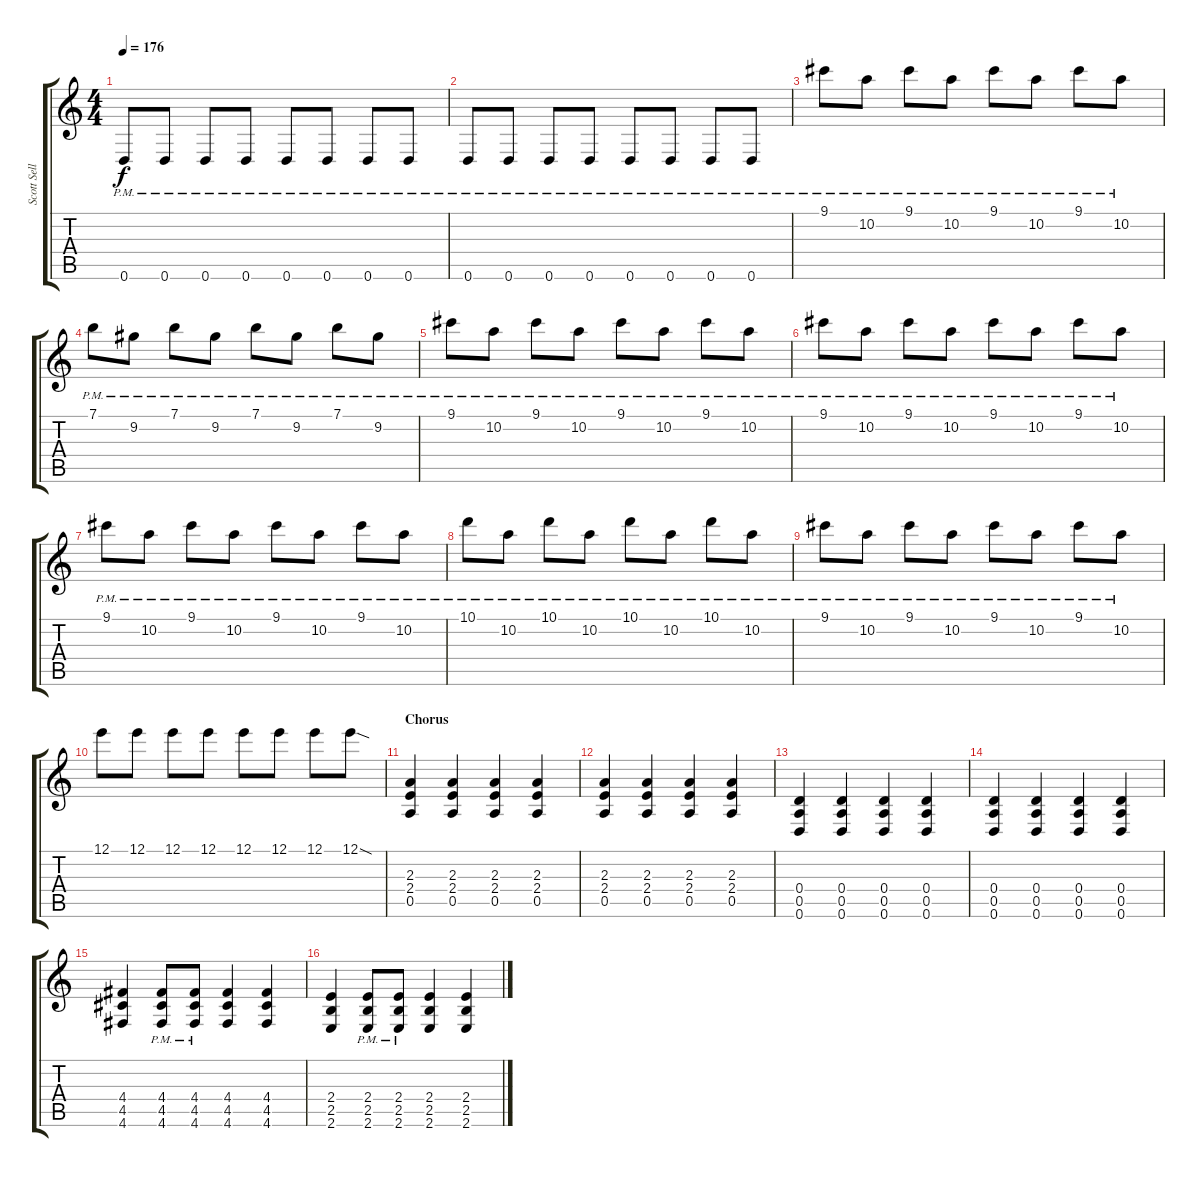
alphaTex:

\track ("Scott Sellers" "Scott Sell") {instrument distortionguitar}
\staff {score tabs}
\tuning (E4 B3 G3 D3 A2 D2) {hide}
\ts (4 4)
\tempo 176
\clef g2
\ks c
0.6{pm}.8{dy f} 0.6{pm}.8 0.6{pm}.8 0.6{pm}.8 0.6{pm}.8 0.6{pm}.8 0.6{pm}.8 0.6{pm}.8 |
0.6{pm}.8 0.6{pm}.8 0.6{pm}.8 0.6{pm}.8 0.6{pm}.8 0.6{pm}.8 0.6{pm}.8 0.6{pm}.8 |
9.1{pm}.8 10.2{pm}.8 9.1{pm}.8 10.2{pm}.8 9.1{pm}.8 10.2{pm}.8 9.1{pm}.8 10.2{pm}.8 |
7.1{pm}.8 9.2{pm}.8 7.1{pm}.8 9.2{pm}.8 7.1{pm}.8 9.2{pm}.8 7.1{pm}.8 9.2{pm}.8 |
9.1{pm}.8 10.2{pm}.8 9.1{pm}.8 10.2{pm}.8 9.1{pm}.8 10.2{pm}.8 9.1{pm}.8 10.2{pm}.8 |
9.1{pm}.8 10.2{pm}.8 9.1{pm}.8 10.2{pm}.8 9.1{pm}.8 10.2{pm}.8 9.1{pm}.8 10.2{pm}.8 |
9.1{pm}.8 10.2{pm}.8 9.1{pm}.8 10.2{pm}.8 9.1{pm}.8 10.2{pm}.8 9.1{pm}.8 10.2{pm}.8 |
10.1{pm}.8 10.2{pm}.8 10.1{pm}.8 10.2{pm}.8 10.1{pm}.8 10.2{pm}.8 10.1{pm}.8 10.2{pm}.8 |
9.1{pm}.8 10.2{pm}.8 9.1{pm}.8 10.2{pm}.8 9.1{pm}.8 10.2{pm}.8 9.1{pm}.8 10.2{pm}.8 |
12.1.8 12.1.8 12.1.8 12.1.8 12.1.8 12.1.8 12.1.8 12.1{sod}.8 |
\section ("" "Chorus")
(2.3 2.4 0.5).4 (2.3 2.4 0.5).4 (2.3 2.4 0.5).4 (2.3 2.4 0.5).4 |
(2.3 2.4 0.5).4 (2.3 2.4 0.5).4 (2.3 2.4 0.5).4 (2.3 2.4 0.5).4 |
(0.4 0.5 0.6).4 (0.4 0.5 0.6).4 (0.4 0.5 0.6).4 (0.4 0.5 0.6).4 |
(0.4 0.5 0.6).4 (0.4 0.5 0.6).4 (0.4 0.5 0.6).4 (0.4 0.5 0.6).4 |
(4.4 4.5 4.6).4 (4.4{pm} 4.5{pm} 4.6{pm}).8 (4.4{pm} 4.5{pm} 4.6{pm}).8 (4.4 4.5 4.6).4 (4.4 4.5 4.6).4 |
(2.4 2.5 2.6).4 (2.4{pm} 2.5{pm} 2.6{pm}).8 (2.4{pm} 2.5{pm} 2.6{pm}).8 (2.4 2.5 2.6).4 (2.4 2.5 2.6).4
